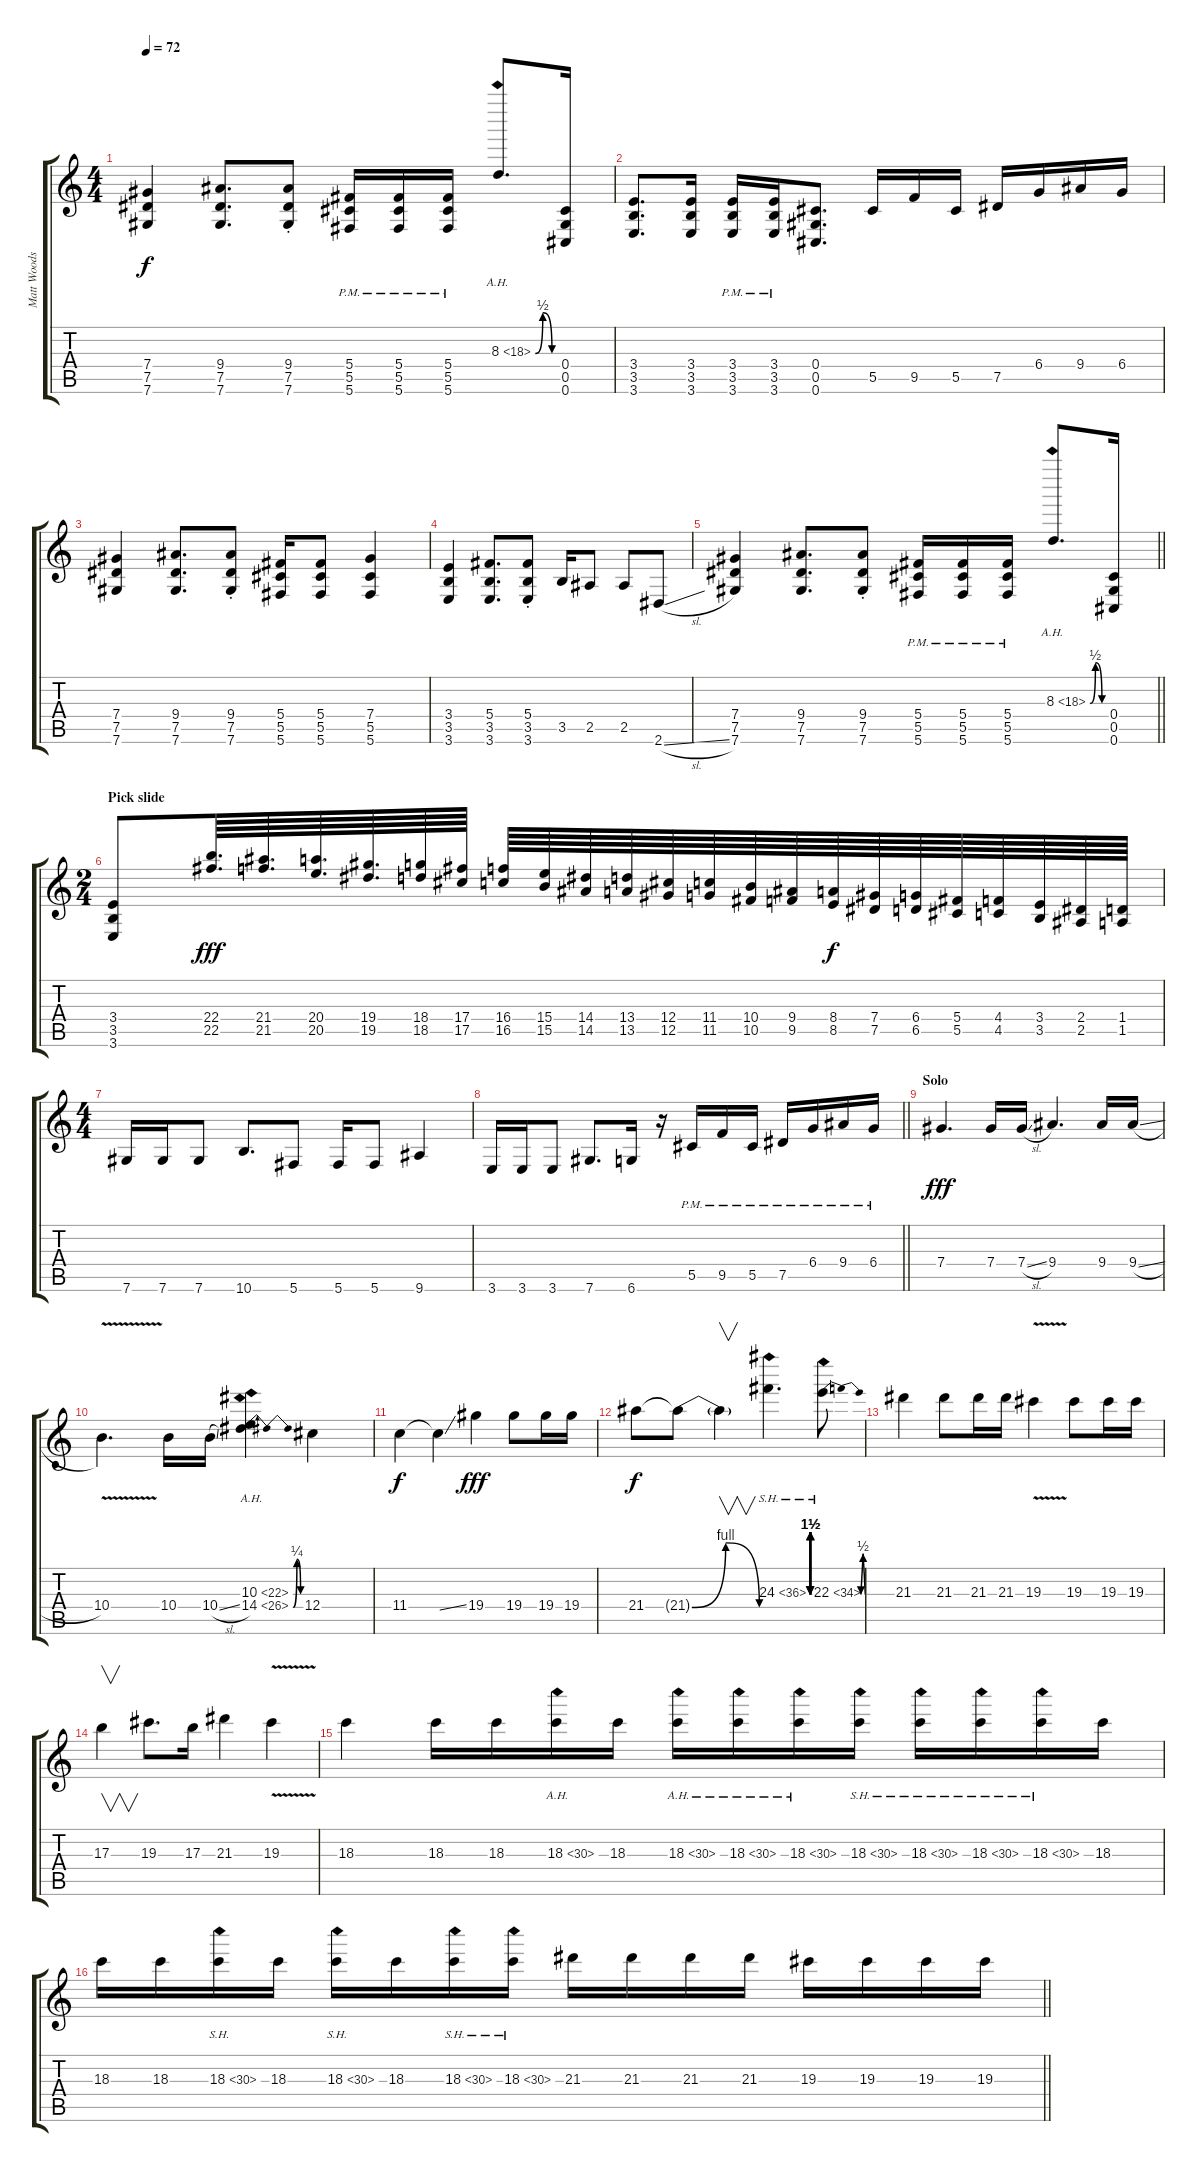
\track ("Matt Woods" "Matt Woods") {instrument distortionguitar}
\staff {score tabs}
\tuning (Eb4 Bb3 Gb3 Db3 Ab2 Db2) {hide}
\ts (4 4)
\tempo 72
\clef g2
\ks c
(7.4 7.5 7.6).4{dy f} (9.4 7.5 7.6).8{d} (9.4{st} 7.5{st} 7.6{st}).8 (5.4{pm} 5.5{pm} 5.6{pm}).16 (5.4{pm} 5.5{pm} 5.6{pm}).16 (5.4{pm} 5.5{pm} 5.6{pm}).16 8.3{be (custom 0 0 20 2 45 0 60 0) ah 10}.8{d} (0.4 0.5 0.6).16 |
(3.4 3.5 3.6).8{d} (3.4 3.5 3.6).16 (3.4{pm} 3.5{pm} 3.6{pm}).16 (3.4{pm} 3.5{pm} 3.6{pm}).16 (0.4 0.5 0.6).8{d} 5.5.16 9.5.16 5.5.16 7.5.16 6.4.16 9.4.16 6.4.16 |
(7.4 7.5 7.6).4 (9.4 7.5 7.6).8{d} (9.4{st} 7.5{st} 7.6{st}).8 (5.4 5.5 5.6).16 (5.4 5.5 5.6).8 (7.4 5.5 5.6).4 |
(3.4 3.5 3.6).4 (5.4 3.5 3.6).8{d} (5.4{st} 3.5{st} 3.6{st}).8 3.5.16 2.5.8 2.5.8 2.6{sl}.8 |
\barLineRight lightlight
(7.4 7.5 7.6).4 (9.4 7.5 7.6).8{d} (9.4{st} 7.5{st} 7.6{st}).8 (5.4{pm} 5.5{pm} 5.6{pm}).16 (5.4{pm} 5.5{pm} 5.6{pm}).16 (5.4{pm} 5.5{pm} 5.6{pm}).16 8.3{be (custom 0 0 20 2 45 0 60 0) ah 10}.8{d} (0.4 0.5 0.6).16 |
\ts (2 4)
\section ("" "Pick slide")
(3.4 3.5 3.6).8 (22.4 22.5).64{d dy fff} (21.4 21.5).64{d} (20.4 20.5).64{d} (19.4 19.5).64{d} (18.4 18.5).64 (17.4 17.5).64 (16.4 16.5).64 (15.4 15.5).64 (14.4 14.5).64 (13.4 13.5).64 (12.4 12.5).64 (11.4 11.5).64 (10.4 10.5).64 (9.4 9.5).64 (8.4 8.5).64{dy f} (7.4 7.5).64 (6.4 6.5).64 (5.4 5.5).64 (4.4 4.5).64 (3.4 3.5).64 (2.4 2.5).64 (1.4 1.5).64 |
\ts (4 4)
7.6.16 7.6.16 7.6.8 10.6.8{d} 5.6.8 5.6.16 5.6.8 9.6.4 |
\barLineRight lightlight
3.6.16 3.6.16 3.6.8 7.6.8{d} 6.6.16 r.16 5.5{pm}.16 9.5{pm}.16 5.5{pm}.16 7.5{pm}.16 6.4{pm}.16 9.4{pm}.16 6.4{pm}.16 |
\section ("" "Solo")
7.4.4{d dy fff} 7.4.16 7.4{sl}.16 9.4.4{d} 9.4.16 9.4{sl}.16 |
10.4{v}.4{d} 10.4.16 10.4{sl}.16 (10.3{ah 12} 14.4{be (bendrelease 0 0 30 1 30 1 60 0) ah 12}).4 12.4.4 |
11.4.4{dy f} 11.4{ss t}.4 19.4.4{dy fff} 19.4.8 19.4.16 19.4.16 |
21.4.8{dy f} 21.4{be (bendrelease 0 0 30 4 30 4 60 0) t}.8 21.4{t}.4{v} 24.3{be (custom 0 0 5 6 15 0 25 6 35 0 45 6 55 0 60 0) sh 12}.4{d} 22.3{be (bendrelease 0 0 30 2 30 2 60 0) sh 12}.8 |
21.3.4 21.3.8 21.3.16 21.3.16 19.3{v}.4 19.3.8 19.3.16 19.3.16 |
17.3.4{v} 19.3.8{d} 17.3.16 21.3.4 19.3{v}.4 |
18.3.4 18.3.16 18.3.16 18.3{ah 12}.16 18.3.16 18.3{ah 12}.16 18.3{ah 12}.16 18.3{ah 12}.16 18.3{sh 12}.16 18.3{sh 12}.16 18.3{sh 12}.16 18.3{sh 12}.16 18.3.16 |
\barLineRight lightlight
18.3.16 18.3.16 18.3{sh 12}.16 18.3.16 18.3{sh 12}.16 18.3.16 18.3{sh 12}.16 18.3{sh 12}.16 21.3.16 21.3.16 21.3.16 21.3.16 19.3.16 19.3.16 19.3.16 19.3.16
